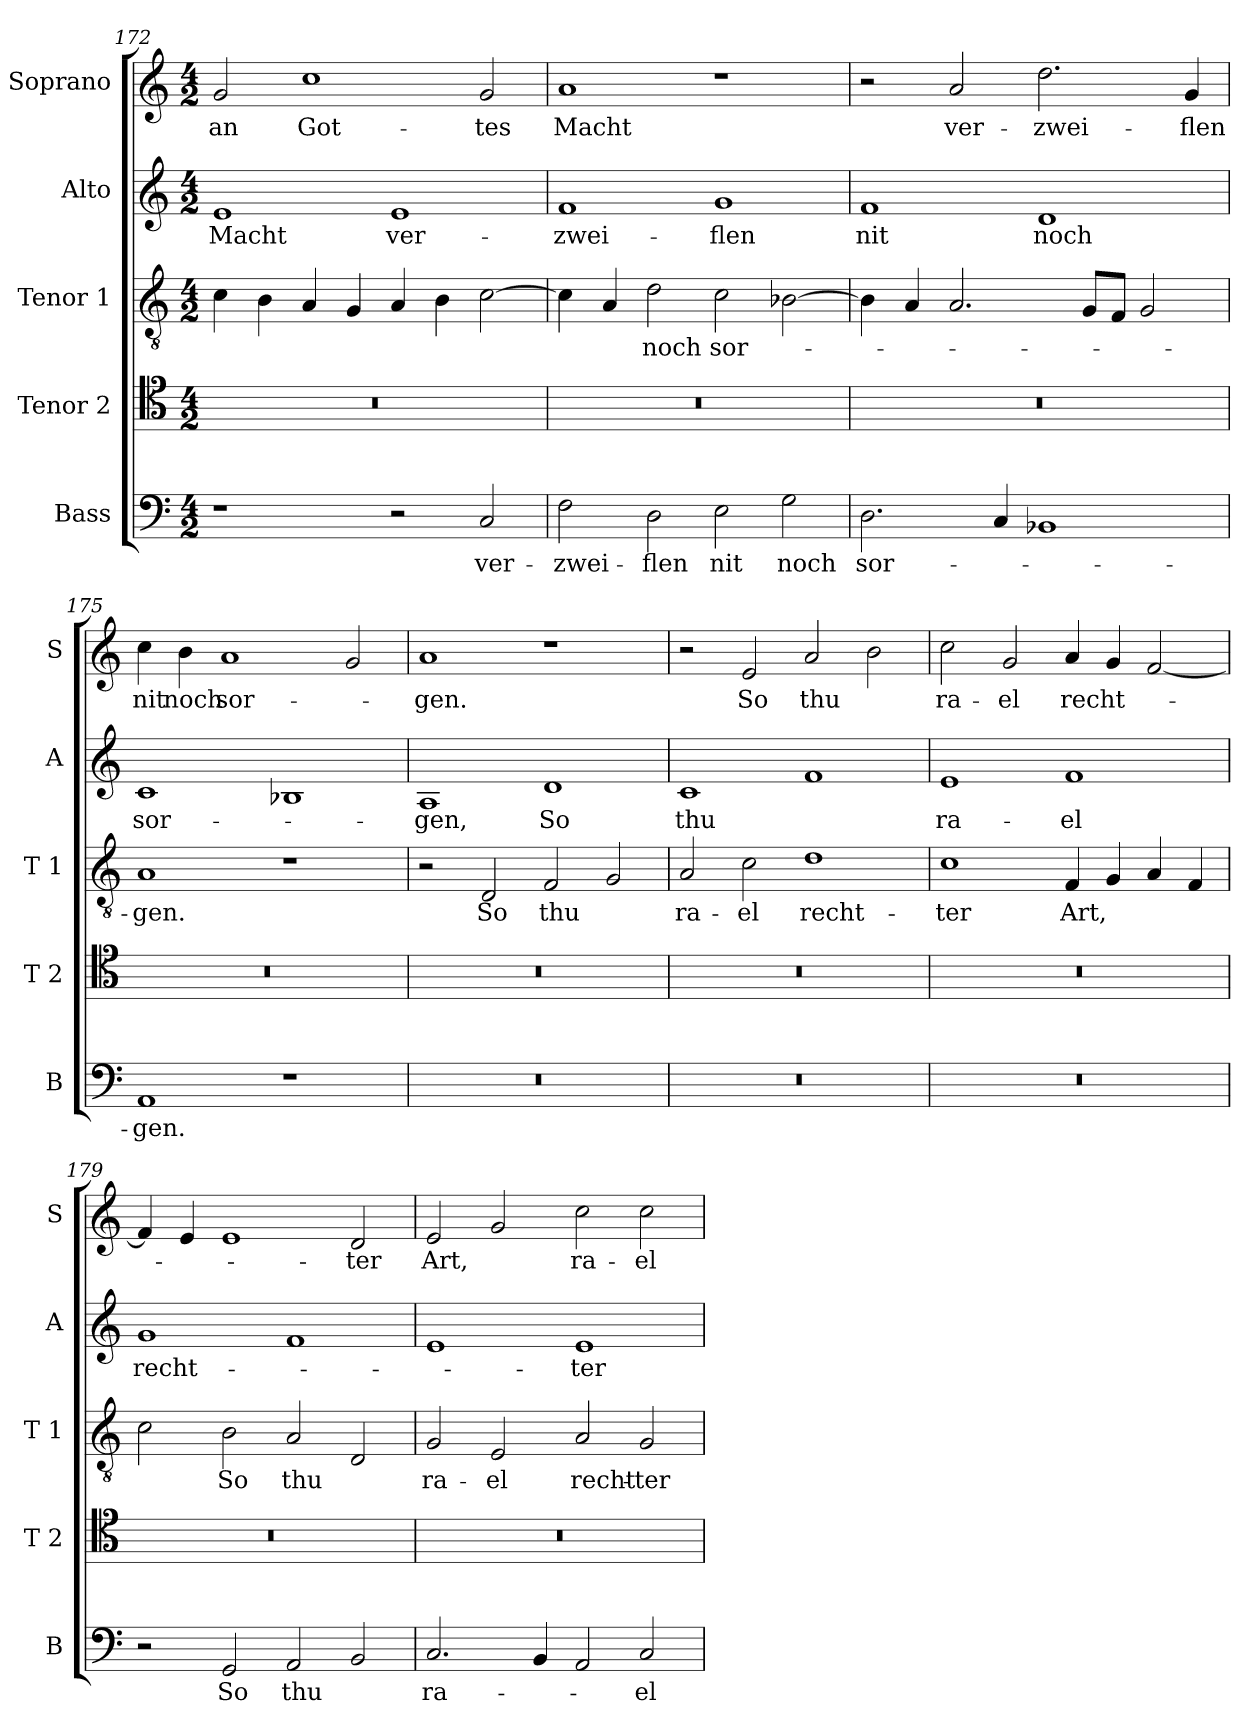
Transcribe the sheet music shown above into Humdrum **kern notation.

**kern	**text	**kern	**kern	**text	**kern	**text	**kern	**text
*part5	*part5	*part4	*part3	*part3	*part2	*part2	*part1	*part1
*staff5	*staff5	*staff4	*staff3	*staff3	*staff2	*staff2	*staff1	*staff1
*I"Bass	*	*I"Tenor 2	*I"Tenor 1	*	*I"Alto	*	*I"Soprano	*
*I'B	*	*I'T 2	*I'T 1	*	*I'A	*	*I'S	*
*clefF4	*	*clefC4	*clefGv2	*	*clefG2	*	*clefG2	*
*k[]	*	*k[]	*k[]	*	*k[]	*	*k[]	*
*C:	*	*C:	*C:	*	*C:	*	*C:	*
*M4/2	*	*M4/2	*M4/2	*	*M4/2	*	*M4/2	*
=172	=172	=172	=172	=172	=172	=172	=172	=172
!	!	!	!	!	!	!LO:LY:b	!	!LO:LY:b
1r	.	0r	4c\	.	1e	Macht	2g/	an
.	.	.	4B\	.	.	.	.	.
!	!	!	!	!	!	!	!	!LO:LY:b
.	.	.	4A/	.	.	.	1cc	Got-
.	.	.	4G/	.	.	.	.	.
!	!	!	!	!	!	!LO:LY:b	!	!
2r	.	.	4A/	.	1e	ver-	.	.
.	.	.	4B\	.	.	.	.	.
!	!LO:LY:b	!	!	!	!	!	!	!LO:LY:b
2C/	ver-	.	[2c\	.	.	.	2g/	-tes
=173	=173	=173	=173	=173	=173	=173	=173	=173
!	!LO:LY:b	!	!	!	!	!LO:LY:b	!	!LO:LY:b
2F\	-zwei-	0r	4c\]	.	1f	-zwei-	1a	Macht
.	.	.	4A/	.	.	.	.	.
!	!LO:LY:b	!	!	!LO:LY:b	!	!	!	!
2D\	-flen	.	2d\	noch	.	.	.	.
!	!LO:LY:b	!	!	!LO:LY:b	!	!LO:LY:b	!	!
2E\	nit	.	2c\	sor-	1g	-flen	1r	.
!	!LO:LY:b	!	!	!	!	!	!	!
2G\	noch	.	[2B-X\	.	.	.	.	.
=174	=174	=174	=174	=174	=174	=174	=174	=174
!	!LO:LY:b	!	!	!	!	!LO:LY:b	!	!
2.D\	sor-	0r	4B-\]	.	1f	nit	2r	.
.	.	.	4A/	.	.	.	.	.
!	!	!	!	!	!	!	!	!LO:LY:b
.	.	.	2.A/	.	.	.	2a/	ver-
4C/	.	.	.	.	.	.	.	.
!	!	!	!	!	!	!LO:LY:b	!	!LO:LY:b
1BB-X	.	.	.	.	1d	noch	2.dd\	-zwei-
.	.	.	8G/L	.	.	.	.	.
.	.	.	8F/J	.	.	.	.	.
.	.	.	2G/	.	.	.	.	.
!	!	!	!	!	!	!	!	!LO:LY:b
.	.	.	.	.	.	.	4g/	-flen
=175	=175	=175	=175	=175	=175	=175	=175	=175
!	!LO:LY:b	!	!	!LO:LY:b	!	!LO:LY:b	!	!LO:LY:b
1AA	-gen.	0r	1A	-gen.	1c	sor-	4cc\	nit
!	!	!	!	!	!	!	!	!LO:LY:b
.	.	.	.	.	.	.	4b\	noch
!	!	!	!	!	!	!	!	!LO:LY:b
.	.	.	.	.	.	.	1a	sor-
1r	.	.	1r	.	1B-X	.	.	.
.	.	.	.	.	.	.	2g/	.
!!LO:PB:g=z
=176	=176	=176	=176	=176	=176	=176	=176	=176
!	!	!	!	!	!	!LO:LY:b	!	!LO:LY:b
0r	.	0r	2r	.	1A	-gen,	1a	-gen.
!	!	!	!	!LO:LY:b	!	!	!	!
.	.	.	2D/	So	.	.	.	.
!	!	!	!	!LO:LY:b	!	!LO:LY:b	!	!
.	.	.	2F/	thu	1d	So	1r	.
.	.	.	2G/	.	.	.	.	.
=177	=177	=177	=177	=177	=177	=177	=177	=177
!	!	!	!	!LO:LY:b	!	!LO:LY:b	!	!
0r	.	0r	2A/	-ra-	1c	thu	2r	.
!	!	!	!	!LO:LY:b	!	!	!	!LO:LY:b
.	.	.	2c\	-el	.	.	2e/	So
!	!	!	!	!LO:LY:b	!	!	!	!LO:LY:b
.	.	.	1d	recht-	1f	.	2a/	thu
.	.	.	.	.	.	.	2b\	.
=178	=178	=178	=178	=178	=178	=178	=178	=178
!	!	!	!	!LO:LY:b	!	!LO:LY:b	!	!LO:LY:b
0r	.	0r	1c	-ter	1e	-ra-	2cc\	-ra-
!	!	!	!	!	!	!	!	!LO:LY:b
.	.	.	.	.	.	.	2g/	-el
!	!	!	!	!LO:LY:b	!	!LO:LY:b	!	!LO:LY:b
.	.	.	4F/	Art,	1f	-el	4a/	recht-
.	.	.	4G/	.	.	.	4g/	.
.	.	.	4A/	.	.	.	[2f/	.
.	.	.	4F/	.	.	.	.	.
=179	=179	=179	=179	=179	=179	=179	=179	=179
!	!	!	!	!	!	!LO:LY:b	!	!
2r	.	0r	2c\	.	1g	recht-	4f/]	.
.	.	.	.	.	.	.	4e/	.
!	!LO:LY:b	!	!	!LO:LY:b	!	!	!	!
2GG/	So	.	2B\	So	.	.	1e	.
!	!LO:LY:b	!	!	!LO:LY:b	!	!	!	!
2AA/	thu	.	2A/	thu	1f	.	.	.
!	!	!	!	!	!	!	!	!LO:LY:b
2BB/	.	.	2D/	.	.	.	2d/	-ter
=180	=180	=180	=180	=180	=180	=180	=180	=180
!	!LO:LY:b	!	!	!LO:LY:b	!	!	!	!LO:LY:b
2.C/	-ra-	0r	2G/	-ra-	1e	.	2e/	Art,
!	!	!	!	!LO:LY:b	!	!	!	!
.	.	.	2E/	-el	.	.	2g/	.
4BB/	.	.	.	.	.	.	.	.
!	!	!	!	!LO:LY:b	!	!LO:LY:b	!	!LO:LY:b
2AA/	.	.	2A/	recht-	1e	-ter	2cc\	-ra-
!	!LO:LY:b	!	!	!LO:LY:b	!	!	!	!LO:LY:b
2C/	-el	.	2G/	-ter	.	.	2cc\	-el
=	=	=	=	=	=	=	=	=
*-	*-	*-	*-	*-	*-	*-	*-	*-
